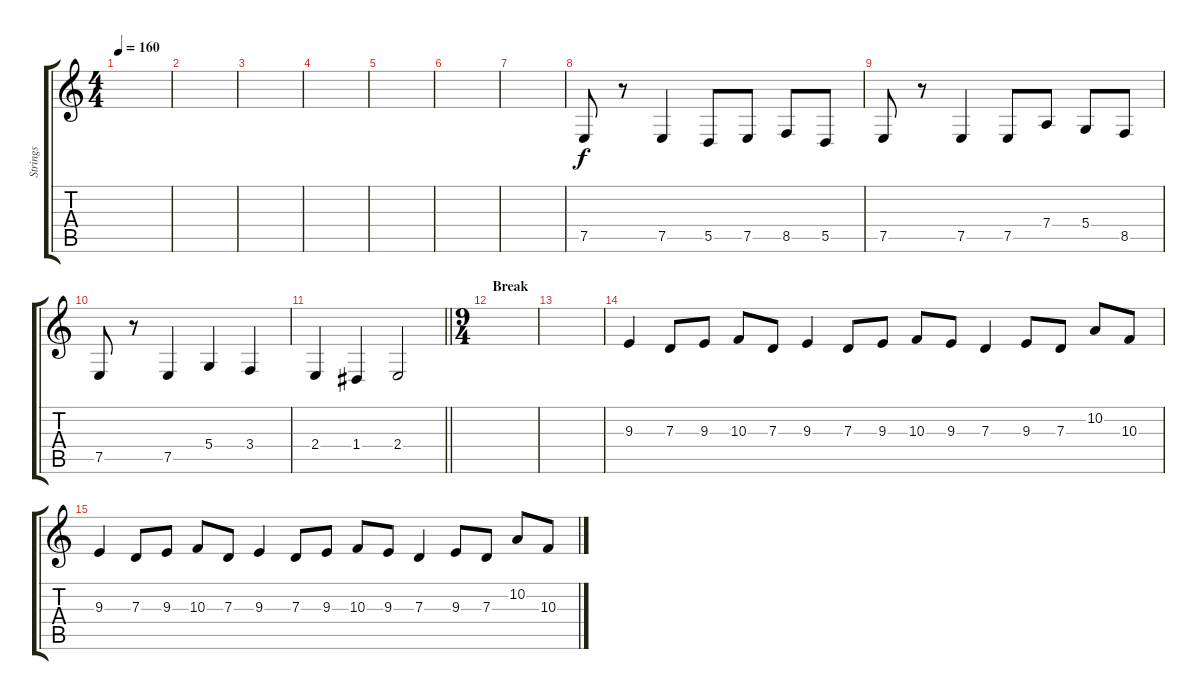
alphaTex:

\track ("Strings" "Strings") {instrument trumpet}
\staff {score tabs}
\tuning (E4 B3 G3 D3 A2 E2) {hide}
\ts (4 4)
\tempo 160
\clef g2
\ks c
|
|
|
|
|
|
|
7.5.8 r.8 7.5.4 5.5.8 7.5.8 8.5.8 5.5.8 |
7.5.8 r.8 7.5.4 7.5.8 7.4.8 5.4.8 8.5.8 |
7.5.8 r.8 7.5.4 5.4.4 3.4.4 |
\barLineRight lightlight
2.4.4 1.4.4 2.4.2 |
\ts (9 4)
\section ("" "Break")
|
|
9.3.4{volume 13 instrument flute} 7.3.8 9.3.8 10.3.8 7.3.8 9.3.4 7.3.8 9.3.8 10.3.8 9.3.8 7.3.4 9.3.8 7.3.8 10.2.8 10.3.8 |
9.3.4{volume 16} 7.3.8 9.3.8 10.3.8 7.3.8 9.3.4 7.3.8 9.3.8 10.3.8 9.3.8 7.3.4 9.3.8 7.3.8 10.2.8 10.3.8
